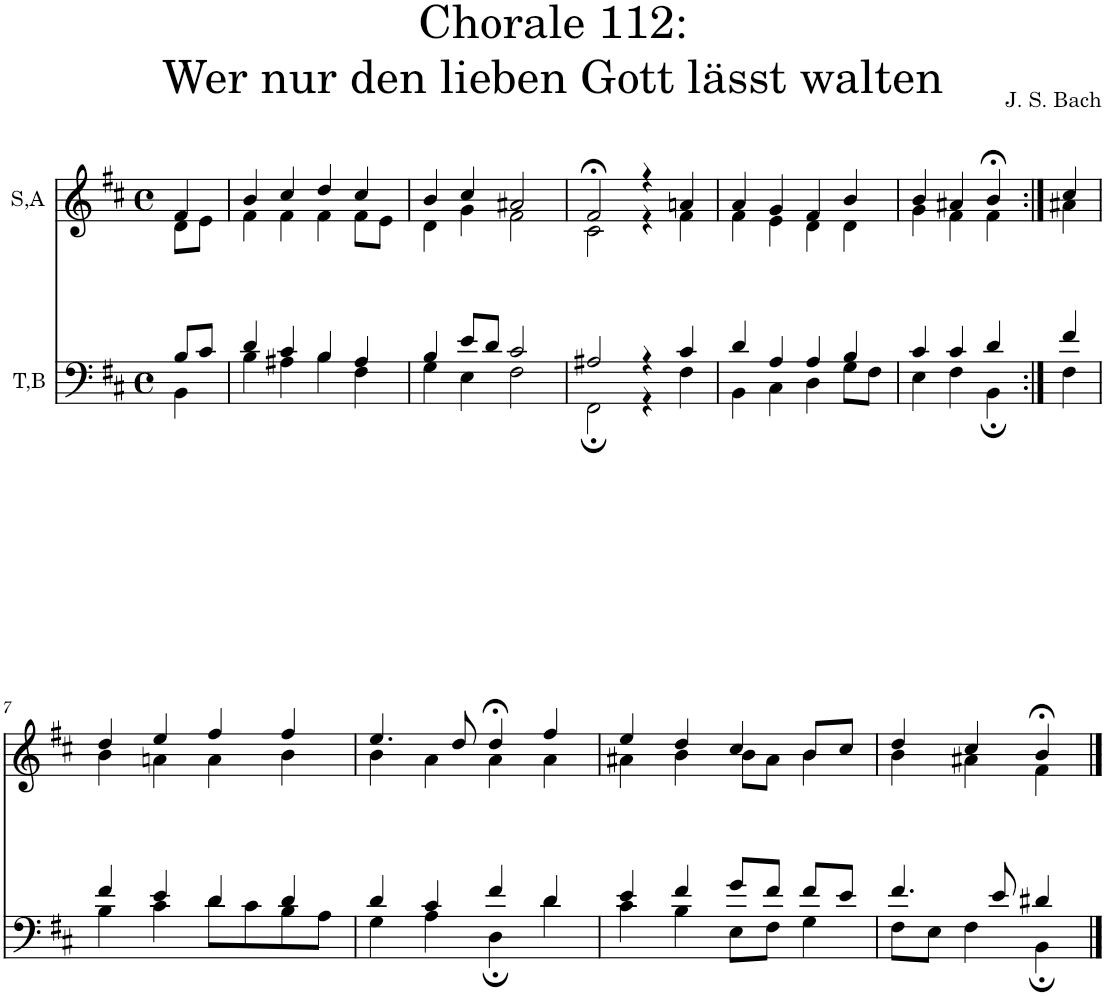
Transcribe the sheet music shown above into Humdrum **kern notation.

**kern	**kern
*part2	*part1
*staff2	*staff1
*I"T,B	*I"S,A
*clefF4	*clefG2
*k[f#c#]	*k[f#c#]
*M4/4	*M4/4
*met(c)	*met(c)
=	=
*^	*^
8B/L	4BB\	4f#/	8d\L
8c#/J	.	.	8e\J
=1	=1	=1	=1
4d/	4B\	4b/	4f#\
4c#/	4A#X\	4cc#/	4f#\
4B/	4B\	4dd/	4f#\
4A#/	4F#\	4cc#/	8f#\L
.	.	.	8e\J
=2	=2	=2	=2
4B/	4G\	4b/	4d\
8e/L	4E\	4cc#/	4g\
8d/J	.	.	.
2c#/	2F#\	2a#X/	2f#\
=3	=3	=3	=3
2A#X/	2FF#;\	2f#;</	2c#\
4r	4r	4r	4r
4c#/	4F#\	4an/	4f#\
=4	=4	=4	=4
4d/	4BB\	4a/	4f#\
4A/	4C#\	4g/	4e\
4A/	4D\	4f#/	4d\
4B/	8G\L	4b/	4d\
.	8F#\J	.	.
=1638	=1638	=1638	=1638
4c#/	4E\	4b/	4g\
4c#/	4F#\	4a#X/	4f#\
4d/	4BB;\	4b;</	4f#\
=1639:|!	=1639:|!	=1639:|!	=1639:|!
4f#/	4F#\	4cc#/	4a#X\
!!LO:LB:g=z	!!
=7	=7	=7	=7
4f#/	4B\	4dd/	4b\
4e/	4c#\	4ee/	4an\
4d/	8d\L	4ff#/	4a\
.	8c#\	.	.
4d/	8B\	4ff#/	4b\
.	8A\J	.	.
=8	=8	=8	=8
4d/	4G\	4.ee/	4b\
4c#/	4A\	.	4a\
.	.	8dd/	.
4f#/	4D;\	4dd;</	4a\
4d/	4d\	4ff#/	4a\
=9	=9	=9	=9
4e/	4c#\	4ee/	4a#X\
4f#/	4B\	4dd/	4b\
8g/L	8E\L	4cc#/	8b\L
8f#/J	8F#\J	.	8a#\J
8f#/L	4G\	8b/L	4b\
8e/J	.	8cc#/J	.
=10	=10	=10	=10
4.f#/	8F#\L	4dd/	4b\
.	8E\J	.	.
.	4F#\	4cc#/	4a#X\
8e/	.	.	.
4d#X/	4BB;\	4b;</	4f#\
*v	*v	*	*
*	*v	*v
==	==
*-	*-
